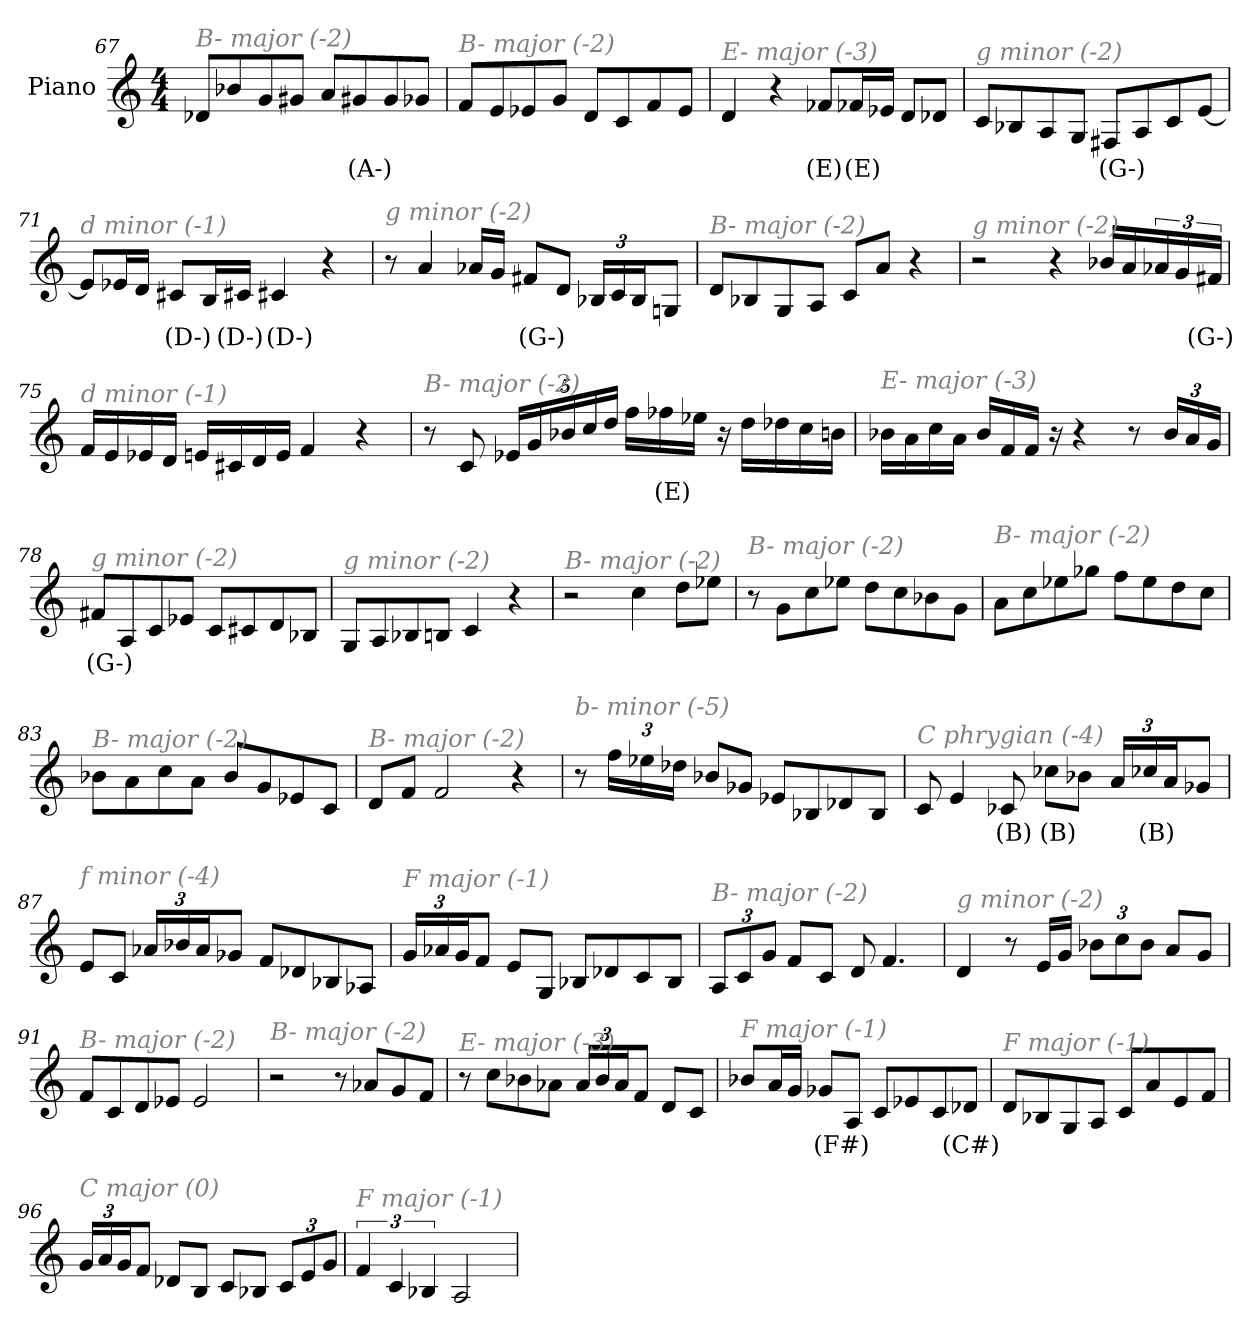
**kern	**text
*part1	*part1
*staff1	*staff1
*I"Piano	*
*I'Pno	*
!!LO:LB:g=z
*clefG2	*
*k[]	*
*M4/4	*
=67	=67
!LO:TX:i:color=#808080:t=B- major (-2)	!
8d-X/L	.
8b-X/	.
8g/	.
8g#X/J	.
8a/L	.
8g#Xi/	(A-)
8g#/	.
8g-X/J	.
=68	=68
!LO:TX:i:color=#808080:t=B- major (-2)	!
8f/L	.
8e/	.
8e-X/	.
8g/J	.
8d/L	.
8c/	.
8f/	.
8e-/J	.
=69	=69
!LO:TX:i:color=#808080:t=E- major (-3)	!
4d/	.
4r	.
8f-Xi/L	(E)
16f-Xi/L	(E)
16e-X/JJ	.
8d/L	.
8d-X/J	.
=70	=70
!LO:TX:i:color=#808080:t=g minor (-2)	!
8c/L	.
8B-X/	.
8A/	.
8G/J	.
8F#Xi/L	(G-)
8A/	.
8c/	.
[8e/J	.
!!LO:LB:g=z
=71	=71
!LO:TX:i:color=#808080:t=d minor (-1)	!
8e/L]	.
16e-X/L	.
16d/JJ	.
8c#Xi/L	(D-)
16B/L	.
16c#Xi/JJ	(D-)
4c#Xi/	(D-)
4r	.
=72	=72
!LO:TX:i:color=#808080:t=g minor (-2)	!
8r	.
4a/	.
16a-X/LL	.
16g/JJ	.
8f#Xi/L	(G-)
8d/J	.
*Xbrackettup	*
24B-X/LL	.
24c/	.
24B-/J	.
8Gn/J	.
=73	=73
!LO:TX:i:color=#808080:t=B- major (-2)	!
8d/L	.
8B-X/	.
8G/	.
8A/J	.
8c/L	.
8a/J	.
4r	.
=74	=74
!LO:TX:i:color=#808080:t=g minor (-2)	!
2r	.
4r	.
16b-X/LL	.
16a/	.
*brackettup	*
24a-X/	.
24g/	.
24f#Xi/JJ	(G-)
!!LO:LB:g=z
=75	=75
!LO:TX:i:color=#808080:t=d minor (-1)	!
16f/LL	.
16e/	.
16e-X/	.
16d/JJ	.
16en/LL	.
16c#X/	.
16d/	.
16e/JJ	.
4f/	.
4r	.
=76	=76
!LO:TX:i:color=#808080:t=B- major (-2)	!
8r	.
8c/	.
*Xbrackettup	*
20e-X/LL	.
20g/	.
20b-X/	.
20cc/	.
20dd/JJ	.
16ff\LL	.
16ff-Xi\	(E)
16ee-X\JJ	.
16r	.
16dd\LL	.
16dd-X\	.
16cc\	.
16bn\JJ	.
=77	=77
!LO:TX:i:color=#808080:t=E- major (-3)	!
16b-X\LL	.
16a\	.
16cc\	.
16a\JJ	.
16b-/LL	.
16f/	.
16f/JJ	.
16r	.
4r	.
8r	.
24b-/LL	.
24a/	.
24g/JJ	.
!!LO:LB:g=z
=78	=78
!LO:TX:i:color=#808080:t=g minor (-2)	!
8f#Xi/L	(G-)
8A/	.
8c/	.
8e-X/J	.
8c/L	.
8c#X/	.
8d/	.
8B-X/J	.
=79	=79
!LO:TX:i:color=#808080:t=g minor (-2)	!
8G/L	.
8A/	.
8B-X/	.
8Bn/J	.
4c/	.
4r	.
=80	=80
!LO:TX:i:color=#808080:t=B- major (-2)	!
2r	.
4cc\	.
8dd\L	.
8ee-X\J	.
=81	=81
!LO:TX:i:color=#808080:t=B- major (-2)	!
8r	.
8g\L	.
8cc\	.
8ee-X\J	.
8dd\L	.
8cc\	.
8b-X\	.
8g\J	.
=82	=82
!LO:TX:i:color=#808080:t=B- major (-2)	!
8a\L	.
8cc\	.
8ee-X\	.
8gg-X\J	.
8ff\L	.
8ee-\	.
8dd\	.
8cc\J	.
!!LO:PB:g=z
=83	=83
!LO:TX:i:color=#808080:t=B- major (-2)	!
8b-X\L	.
8a\	.
8cc\	.
8a\J	.
8b-/L	.
8g/	.
8e-X/	.
8c/J	.
=84	=84
!LO:TX:i:color=#808080:t=B- major (-2)	!
8d/L	.
8f/J	.
2f/	.
4r	.
=85	=85
!LO:TX:i:color=#808080:t=b- minor (-5)	!
8r	.
24ff\LL	.
24ee-X\	.
24dd-X\JJ	.
8b-X/L	.
8g-X/J	.
8e-X/L	.
8B-X/	.
8d-X/	.
8B-/J	.
=86	=86
!LO:TX:i:color=#808080:t=C phrygian (-4)	!
8c/	.
4e/	.
8c-Xi/	(B)
8cc-Xi\L	(B)
8b-X\J	.
24a/LL	.
24cc-Xi/	(B)
24a/J	.
8g-X/J	.
!!LO:LB:g=z
=87	=87
!LO:TX:i:color=#808080:t=f minor (-4)	!
8e/L	.
8c/J	.
24a-X/LL	.
24b-X/	.
24a-/J	.
8g-X/J	.
8f/L	.
8d-X/	.
8B-X/	.
8A-X/J	.
=88	=88
!LO:TX:i:color=#808080:t=F major (-1)	!
24g/LL	.
24a-X/	.
24g/J	.
8f/J	.
8e/L	.
8G/J	.
8B-X/L	.
8d-X/	.
8c/	.
8B-/J	.
=89	=89
!LO:TX:i:color=#808080:t=B- major (-2)	!
12A/L	.
12c/	.
12g/J	.
8f/L	.
8c/J	.
8d/	.
4.f/	.
=90	=90
!LO:TX:i:color=#808080:t=g minor (-2)	!
4d/	.
8r	.
16e/LL	.
16g/JJ	.
12b-X\L	.
12cc\	.
12b-\J	.
8a/L	.
8g/J	.
!!LO:LB:g=z
=91	=91
!LO:TX:i:color=#808080:t=B- major (-2)	!
8f/L	.
8c/	.
8d/	.
8e-X/J	.
2e-/	.
=92	=92
!LO:TX:i:color=#808080:t=B- major (-2)	!
2r	.
8r	.
8a-X/L	.
8g/	.
8f/J	.
=93	=93
!LO:TX:i:color=#808080:t=E- major (-3)	!
8r	.
8cc\L	.
8b-X\	.
8a-X\J	.
24a-/LL	.
24b-/	.
24a-/J	.
8f/J	.
8d/L	.
8c/J	.
=94	=94
!LO:TX:i:color=#808080:t=F major (-1)	!
8b-X/L	.
16a/L	.
16g/JJ	.
8g-Xi/L	(F#)
8A/J	.
8c/L	.
8e-X/	.
8c/	.
8d-Xi/J	(C#)
!!LO:LB:g=z
=95	=95
!LO:TX:i:color=#808080:t=F major (-1)	!
8d/L	.
8B-X/	.
8G/	.
8A/J	.
8c/L	.
8a/	.
8e/	.
8f/J	.
=96	=96
!LO:TX:i:color=#808080:t=C major (0)	!
24g/LL	.
24a/	.
24g/J	.
8f/J	.
8d-X/L	.
8B/J	.
8c/L	.
8B-X/J	.
12c/L	.
12e/	.
12g/J	.
=97	=97
*brackettup	*
!LO:TX:i:color=#808080:t=F major (-1)	!
6f/	.
6c/	.
6B-X/	.
2A/	.
=	=
*-	*-
